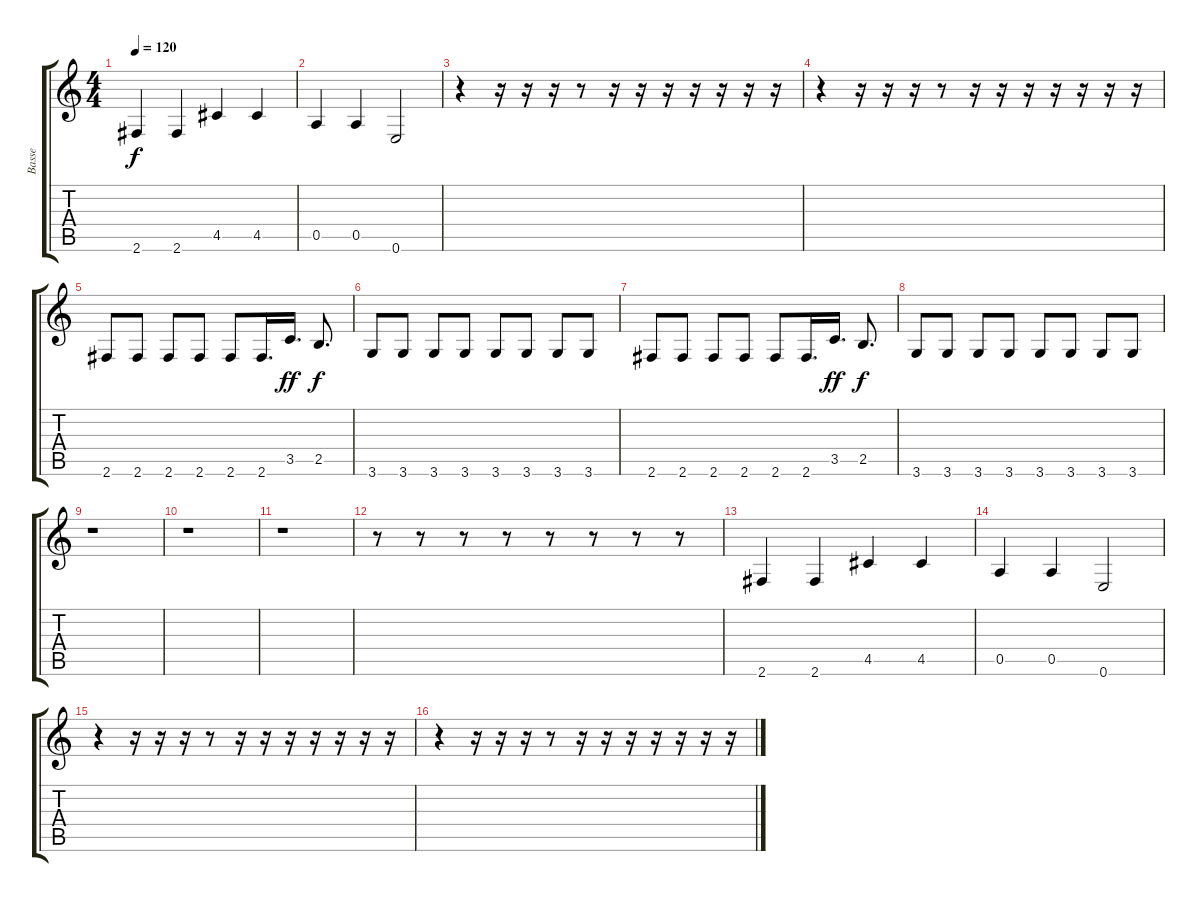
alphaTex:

\track ("Basse" "Basse") {mute instrument acousticguitarsteel}
\staff {score tabs}
\tuning (E4 B3 G3 D3 A2 E2) {hide}
\ts (4 4)
\tempo 120
\clef g2
\ks c
2.6.4{dy f} 2.6.4 4.5.4 4.5.4 |
0.5.4 0.5.4 0.6.2 |
r.4 r.16 r.16 r.16 r.8 r.16 r.16 r.16 r.16 r.16 r.16 r.16 |
r.4 r.16 r.16 r.16 r.8 r.16 r.16 r.16 r.16 r.16 r.16 r.16 |
2.6.8 2.6.8 2.6.8 2.6.8 2.6.8 2.6.16{d} 3.5.16{d dy ff} 2.5.8{d dy f} |
3.6.8 3.6.8 3.6.8 3.6.8 3.6.8 3.6.8 3.6.8 3.6.8 |
2.6.8 2.6.8 2.6.8 2.6.8 2.6.8 2.6.16{d} 3.5.16{d dy ff} 2.5.8{d dy f} |
3.6.8 3.6.8 3.6.8 3.6.8 3.6.8 3.6.8 3.6.8 3.6.8 |
r.1 |
r.1 |
r.1 |
r.8 r.8 r.8 r.8 r.8 r.8 r.8 r.8 |
2.6.4 2.6.4 4.5.4 4.5.4 |
0.5.4 0.5.4 0.6.2 |
r.4 r.16 r.16 r.16 r.8 r.16 r.16 r.16 r.16 r.16 r.16 r.16 |
r.4 r.16 r.16 r.16 r.8 r.16 r.16 r.16 r.16 r.16 r.16 r.16
